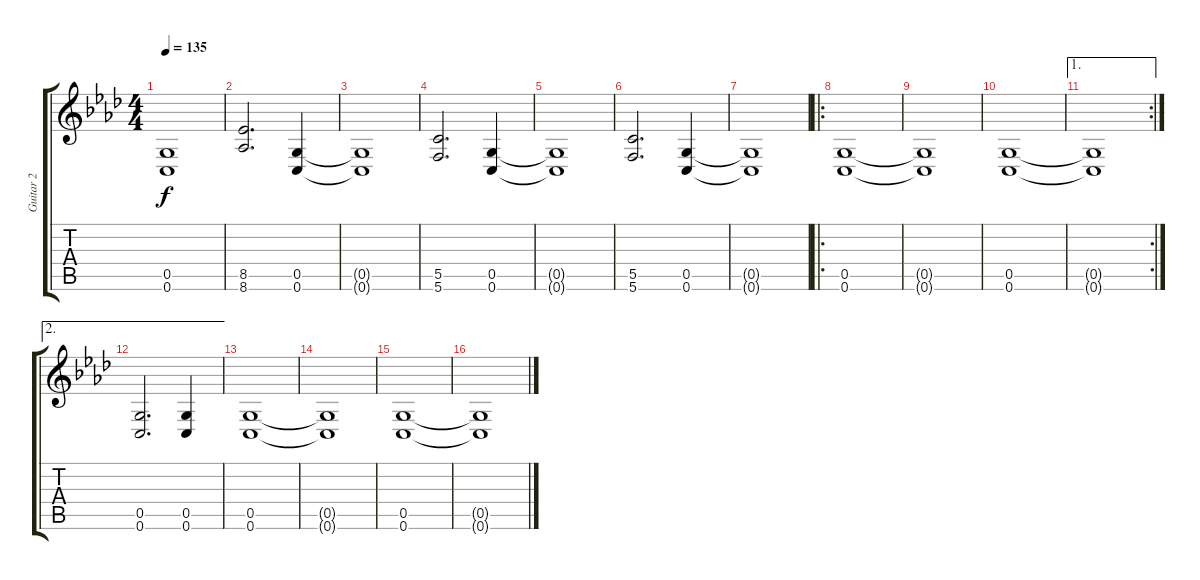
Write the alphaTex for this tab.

\track ("Guitar 2" "Guitar 2") {instrument distortionguitar}
\staff {score tabs}
\tuning (E4 C4 G3 C3 G2 C2) {hide}
\ts (4 4)
\tempo 135
\clef g2
\ks ab
(0.5{t} 0.6{t}).1{dy f} |
(8.5 8.6).2{d} (0.5 0.6).4 |
(0.5{t} 0.6{t}).1 |
(5.5 5.6).2{d} (0.5 0.6).4 |
(0.5{t} 0.6{t}).1 |
(5.5 5.6).2{d} (0.5 0.6).4 |
(0.5{t} 0.6{t}).1 |
\ro
(0.5 0.6).1 |
(0.5{t} 0.6{t}).1 |
(0.5 0.6).1 |
\ae 1
\rc 2
(0.5{t} 0.6{t}).1 |
\ae 2
(0.5 0.6).2{d} (0.5 0.6).4 |
(0.5 0.6).1 |
(0.5{t} 0.6{t}).1 |
(0.5 0.6).1 |
(0.5{t} 0.6{t}).1
